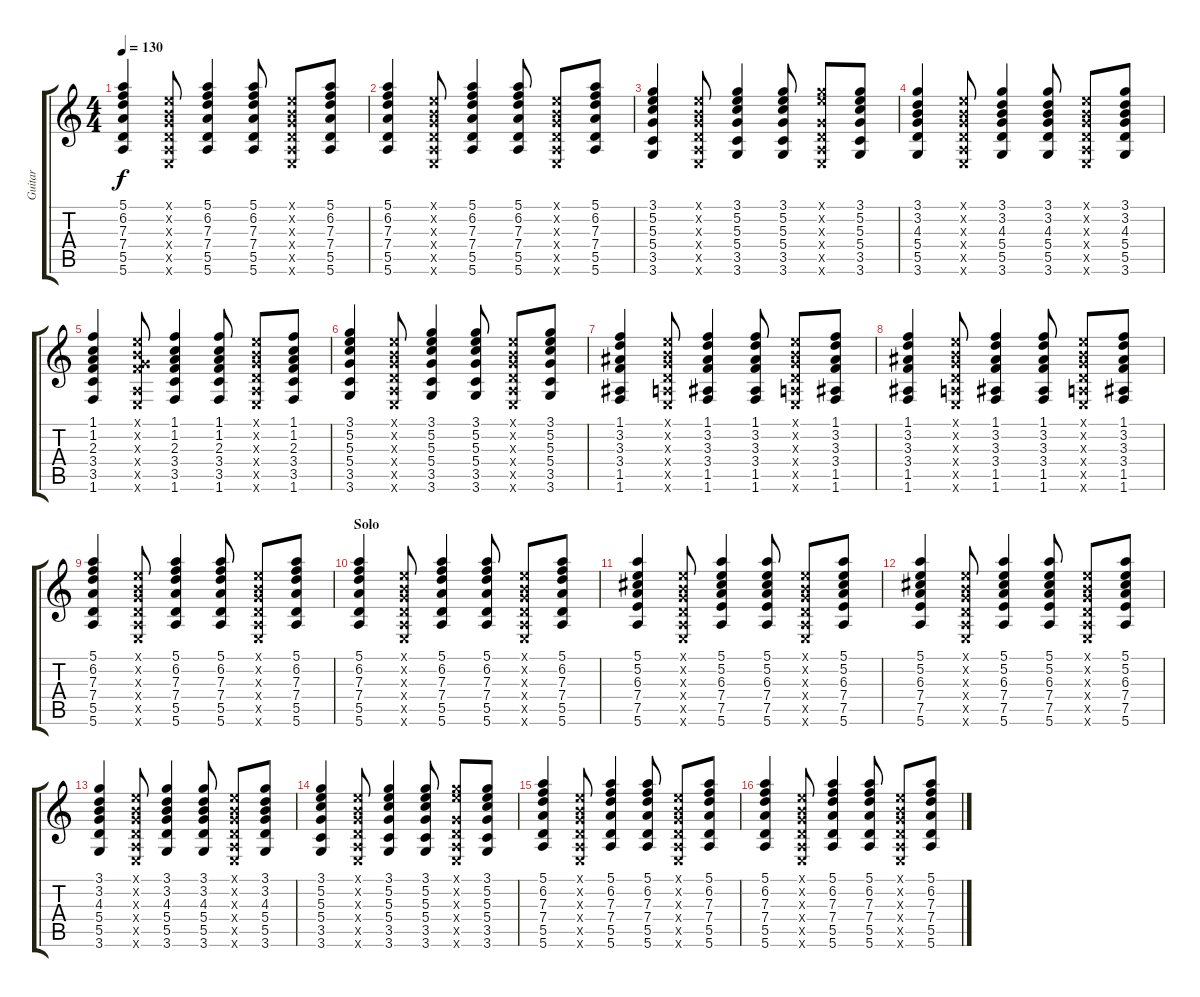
\track ("Guitar" "Guitar") {instrument overdrivenguitar}
\staff {score tabs}
\tuning (E4 B3 G3 D3 A2 E2) {hide}
\ts (4 4)
\tempo 130
\clef g2
\ks c
(5.1 6.2 7.3 7.4 5.5 5.6).4{dy f} (0.1{x} 0.2{x} 0.3{x} 0.4{x} 0.5{x} 0.6{x}).8 (5.1 6.2 7.3 7.4 5.5 5.6).4 (5.1 6.2 7.3 7.4 5.5 5.6).8 (0.1{x} 0.2{x} 0.3{x} 0.4{x} 0.5{x} 0.6{x}).8 (5.1 6.2 7.3 7.4 5.5 5.6).8 |
(5.1 6.2 7.3 7.4 5.5 5.6).4{instrument electricguitarclean} (0.1{x} 0.2{x} 0.3{x} 0.4{x} 0.5{x} 0.6{x}).8 (5.1 6.2 7.3 7.4 5.5 5.6).4 (5.1 6.2 7.3 7.4 5.5 5.6).8 (0.1{x} 0.2{x} 0.3{x} 0.4{x} 0.5{x} 0.6{x}).8 (5.1 6.2 7.3 7.4 5.5 5.6).8 |
(3.1 5.2 5.3 5.4 3.5 3.6).4 (0.1{x} 0.2{x} 0.3{x} 0.4{x} 0.5{x} 0.6{x}).8 (3.1 5.2 5.3 5.4 3.5 3.6).4 (3.1 5.2 5.3 5.4 3.5 3.6).8 (3.1{x} 5.2{x} 0.3{x} 0.4{x} 0.5{x} 0.6{x}).8 (3.1 5.2 5.3 5.4 3.5 3.6).8 |
(3.1 3.2 4.3 5.4 5.5 3.6).4 (0.1{x} 0.2{x} 0.3{x} 0.4{x} 0.5{x} 0.6{x}).8 (3.1 3.2 4.3 5.4 5.5 3.6).4 (3.1 3.2 4.3 5.4 5.5 3.6).8 (0.1{x} 0.2{x} 0.3{x} 0.4{x} 0.5{x} 0.6{x}).8 (3.1 3.2 4.3 5.4 5.5 3.6).8 |
(1.1 1.2 2.3 3.4 3.5 1.6).4 (0.1{x} 0.2{x} 0.3{x} 3.4{x} 0.5{x} 0.6{x}).8 (1.1 1.2 2.3 3.4 3.5 1.6).4 (1.1 1.2 2.3 3.4 3.5 1.6).8 (0.1{x} 0.2{x} 0.3{x} 0.4{x} 0.5{x} 0.6{x}).8 (1.1 1.2 2.3 3.4 3.5 1.6).8 |
(3.1 5.2 5.3 5.4 3.5 3.6).4 (0.1{x} 0.2{x} 0.3{x} 0.4{x} 0.5{x} 0.6{x}).8 (3.1 5.2 5.3 5.4 3.5 3.6).4 (3.1 5.2 5.3 5.4 3.5 3.6).8 (0.1{x} 0.2{x} 0.3{x} 0.4{x} 0.5{x} 0.6{x}).8 (3.1 5.2 5.3 5.4 3.5 3.6).8 |
(1.1 3.2 3.3 3.4 1.5 1.6).4 (0.1{x} 0.2{x} 0.3{x} 0.4{x} 0.5{x} 0.6{x}).8 (1.1 3.2 3.3 3.4 1.5 1.6).4 (1.1 3.2 3.3 3.4 1.5 1.6).8 (0.1{x} 0.2{x} 0.3{x} 0.4{x} 0.5{x} 0.6{x}).8 (1.1 3.2 3.3 3.4 1.5 1.6).8 |
(1.1 3.2 3.3 3.4 1.5 1.6).4 (0.1{x} 0.2{x} 0.3{x} 0.4{x} 0.5{x} 0.6{x}).8 (1.1 3.2 3.3 3.4 1.5 1.6).4 (1.1 3.2 3.3 3.4 1.5 1.6).8 (0.1{x} 0.2{x} 0.3{x} 0.4{x} 0.5{x} 0.6{x}).8 (1.1 3.2 3.3 3.4 1.5 1.6).8 |
(5.1 6.2 7.3 7.4 5.5 5.6).4 (0.1{x} 0.2{x} 0.3{x} 0.4{x} 0.5{x} 0.6{x}).8 (5.1 6.2 7.3 7.4 5.5 5.6).4 (5.1 6.2 7.3 7.4 5.5 5.6).8 (0.1{x} 0.2{x} 0.3{x} 0.4{x} 0.5{x} 0.6{x}).8 (5.1 6.2 7.3 7.4 5.5 5.6).8 |
\section ("" "Solo")
(5.1 6.2 7.3 7.4 5.5 5.6).4 (0.1{x} 0.2{x} 0.3{x} 0.4{x} 0.5{x} 0.6{x}).8 (5.1 6.2 7.3 7.4 5.5 5.6).4 (5.1 6.2 7.3 7.4 5.5 5.6).8 (0.1{x} 0.2{x} 0.3{x} 0.4{x} 0.5{x} 0.6{x}).8 (5.1 6.2 7.3 7.4 5.5 5.6).8 |
(5.1 5.2 6.3 7.4 7.5 5.6).4 (0.1{x} 0.2{x} 0.3{x} 0.4{x} 0.5{x} 0.6{x}).8 (5.1 5.2 6.3 7.4 7.5 5.6).4 (5.1 5.2 6.3 7.4 7.5 5.6).8 (0.1{x} 0.2{x} 0.3{x} 0.4{x} 0.5{x} 0.6{x}).8 (5.1 5.2 6.3 7.4 7.5 5.6).8 |
(5.1 5.2 6.3 7.4 7.5 5.6).4 (0.1{x} 0.2{x} 0.3{x} 0.4{x} 0.5{x} 0.6{x}).8 (5.1 5.2 6.3 7.4 7.5 5.6).4 (5.1 5.2 6.3 7.4 7.5 5.6).8 (0.1{x} 0.2{x} 0.3{x} 0.4{x} 0.5{x} 0.6{x}).8 (5.1 5.2 6.3 7.4 7.5 5.6).8 |
(3.1 3.2 4.3 5.4 5.5 3.6).4 (0.1{x} 0.2{x} 0.3{x} 0.4{x} 0.5{x} 0.6{x}).8 (3.1 3.2 4.3 5.4 5.5 3.6).4 (3.1 3.2 4.3 5.4 5.5 3.6).8 (0.1{x} 0.2{x} 0.3{x} 0.4{x} 0.5{x} 0.6{x}).8 (3.1 3.2 4.3 5.4 5.5 3.6).8 |
(3.1 5.2 5.3 5.4 3.5 3.6).4 (0.1{x} 0.2{x} 0.3{x} 0.4{x} 0.5{x} 0.6{x}).8 (3.1 5.2 5.3 5.4 3.5 3.6).4 (3.1 5.2 5.3 5.4 3.5 3.6).8 (3.1{x} 5.2{x} 0.3{x} 0.4{x} 0.5{x} 0.6{x}).8 (3.1 5.2 5.3 5.4 3.5 3.6).8 |
(5.1 6.2 7.3 7.4 5.5 5.6).4 (0.1{x} 0.2{x} 0.3{x} 0.4{x} 0.5{x} 0.6{x}).8 (5.1 6.2 7.3 7.4 5.5 5.6).4 (5.1 6.2 7.3 7.4 5.5 5.6).8 (0.1{x} 0.2{x} 0.3{x} 0.4{x} 0.5{x} 0.6{x}).8 (5.1 6.2 7.3 7.4 5.5 5.6).8 |
(5.1 6.2 7.3 7.4 5.5 5.6).4 (0.1{x} 0.2{x} 0.3{x} 0.4{x} 0.5{x} 0.6{x}).8 (5.1 6.2 7.3 7.4 5.5 5.6).4 (5.1 6.2 7.3 7.4 5.5 5.6).8 (0.1{x} 0.2{x} 0.3{x} 0.4{x} 0.5{x} 0.6{x}).8 (5.1 6.2 7.3 7.4 5.5 5.6).8
